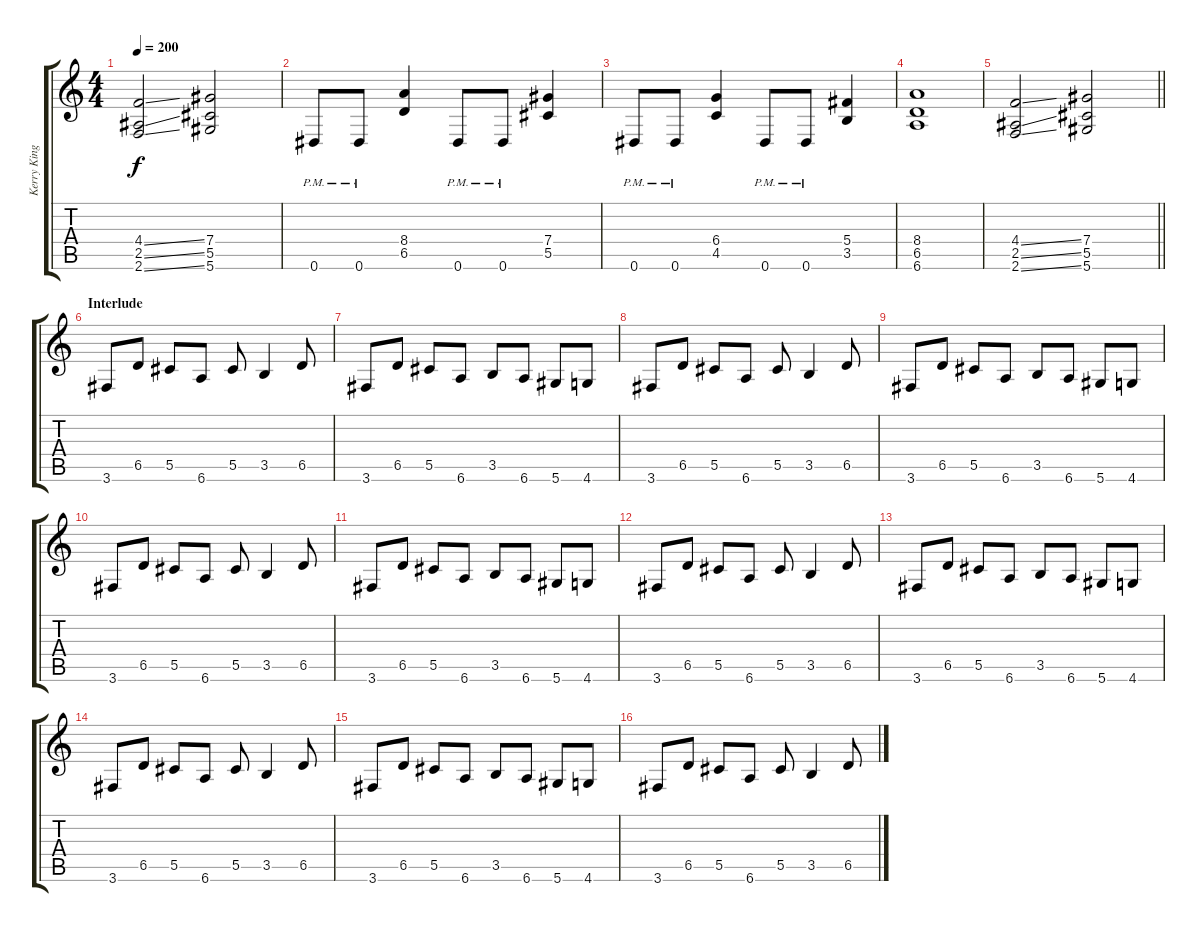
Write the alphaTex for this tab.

\track ("Kerry King (Lead)" "Kerry King") {instrument distortionguitar}
\staff {score tabs}
\tuning (Eb4 Bb3 Gb3 Db3 Ab2 Eb2) {hide}
\ts (4 4)
\tempo 200
\clef g2
\ks c
(4.4{ss} 2.5{ss} 2.6{ss}).2{dy f} (7.4 5.5 5.6).2 |
0.6{pm}.8 0.6{pm}.8 (8.4 6.5).4 0.6{pm}.8 0.6{pm}.8 (7.4 5.5).4 |
0.6{pm}.8 0.6{pm}.8 (6.4 4.5).4 0.6{pm}.8 0.6{pm}.8 (5.4 3.5).4 |
(8.4 6.5 6.6).1 |
\barLineRight lightlight
(4.4{ss} 2.5{ss} 2.6{ss}).2 (7.4 5.5 5.6).2 |
\section ("" "Interlude")
3.6.8 6.5.8 5.5.8 6.6.8 5.5.8 3.5.4 6.5.8 |
3.6.8 6.5.8 5.5.8 6.6.8 3.5.8 6.6.8 5.6.8 4.6.8 |
3.6.8 6.5.8 5.5.8 6.6.8 5.5.8 3.5.4 6.5.8 |
3.6.8 6.5.8 5.5.8 6.6.8 3.5.8 6.6.8 5.6.8 4.6.8 |
3.6.8 6.5.8 5.5.8 6.6.8 5.5.8 3.5.4 6.5.8 |
3.6.8 6.5.8 5.5.8 6.6.8 3.5.8 6.6.8 5.6.8 4.6.8 |
3.6.8 6.5.8 5.5.8 6.6.8 5.5.8 3.5.4 6.5.8 |
3.6.8 6.5.8 5.5.8 6.6.8 3.5.8 6.6.8 5.6.8 4.6.8 |
3.6.8 6.5.8 5.5.8 6.6.8 5.5.8 3.5.4 6.5.8 |
3.6.8 6.5.8 5.5.8 6.6.8 3.5.8 6.6.8 5.6.8 4.6.8 |
3.6.8 6.5.8 5.5.8 6.6.8 5.5.8 3.5.4 6.5.8
